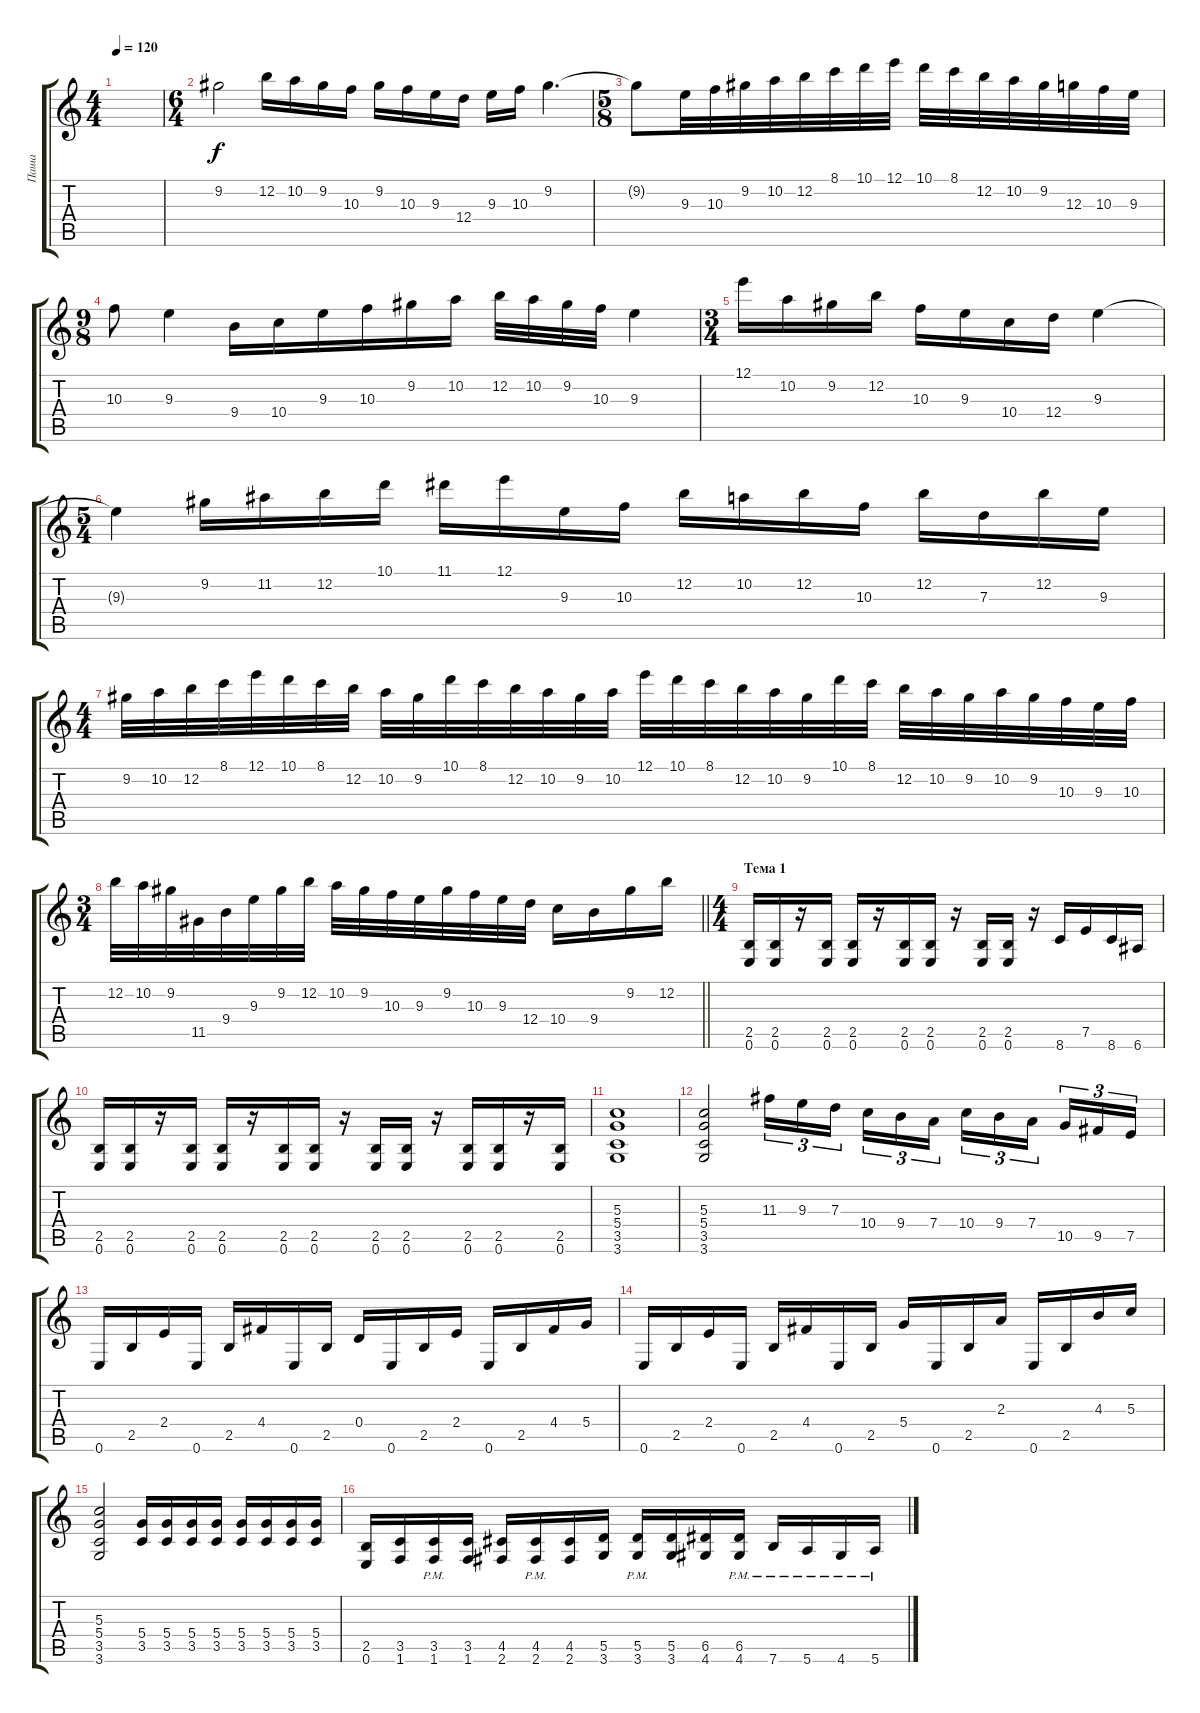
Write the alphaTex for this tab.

\track ("Паша" "Паша") {instrument distortionguitar}
\staff {score tabs}
\tuning (E4 B3 G3 D3 A2 E2) {hide}
\ts (4 4)
\tempo 120
\clef g2
\ks c
|
\ts (6 4)
9.2.2 12.2.16 10.2.16 9.2.16 10.3.16 9.2.16 10.3.16 9.3.16 12.4.16 9.3.16 10.3.16 9.2.4{d} |
\ts (5 8)
9.2{t}.8 9.3.32 10.3.32 9.2.32 10.2.32 12.2.32 8.1.32 10.1.32 12.1.32 10.1.32 8.1.32 12.2.32 10.2.32 9.2.32 12.3.32 10.3.32 9.3.32 |
\ts (9 8)
10.3.8 9.3.4 9.4.16 10.4.16 9.3.16 10.3.16 9.2.16 10.2.16 12.2.32 10.2.32 9.2.32 10.3.32 9.3.4 |
\ts (3 4)
12.1.16 10.2.16 9.2.16 12.2.16 10.3.16 9.3.16 10.4.16 12.4.16 9.3.4 |
\ts (5 4)
9.3{t}.4 9.2.16 11.2.16 12.2.16 10.1.16 11.1.16 12.1.16 9.3.16 10.3.16 12.2.16 10.2.16 12.2.16 10.3.16 12.2.16 7.3.16 12.2.16 9.3.16 |
\ts (4 4)
9.2.32 10.2.32 12.2.32 8.1.32 12.1.32 10.1.32 8.1.32 12.2.32 10.2.32 9.2.32 10.1.32 8.1.32 12.2.32 10.2.32 9.2.32 10.2.32 12.1.32 10.1.32 8.1.32 12.2.32 10.2.32 9.2.32 10.1.32 8.1.32 12.2.32 10.2.32 9.2.32 10.2.32 9.2.32 10.3.32 9.3.32 10.3.32 |
\ts (3 4)
\barLineRight lightlight
12.2.32 10.2.32 9.2.32 11.5.32 9.4.32 9.3.32 9.2.32 12.2.32 10.2.32 9.2.32 10.3.32 9.3.32 9.2.32 10.3.32 9.3.32 12.4.32 10.4.16 9.4.16 9.2.16 12.2.16 |
\ts (4 4)
\section ("" "Тема 1")
(2.5 0.6).16 (2.5 0.6).16 r.16 (2.5 0.6).16 (2.5 0.6).16 r.16 (2.5 0.6).16 (2.5 0.6).16 r.16 (2.5 0.6).16 (2.5 0.6).16 r.16 8.6.16 7.5.16 8.6.16 6.6.16 |
(2.5 0.6).16 (2.5 0.6).16 r.16 (2.5 0.6).16 (2.5 0.6).16 r.16 (2.5 0.6).16 (2.5 0.6).16 r.16 (2.5 0.6).16 (2.5 0.6).16 r.16 (2.5 0.6).16 (2.5 0.6).16 r.16 (2.5 0.6).16 |
(5.3 5.4 3.5 3.6).1 |
(5.3 5.4 3.5 3.6).2 11.3.16{tu (3 2)} 9.3.16{tu (3 2)} 7.3.16{tu (3 2) beam splitsecondary} 10.4.16{tu (3 2)} 9.4.16{tu (3 2)} 7.4.16{tu (3 2)} 10.4.16{tu (3 2)} 9.4.16{tu (3 2)} 7.4.16{tu (3 2) beam splitsecondary} 10.5.16{tu (3 2)} 9.5.16{tu (3 2)} 7.5.16{tu (3 2)} |
0.6.16 2.5.16 2.4.16 0.6.16 2.5.16 4.4.16 0.6.16 2.5.16 0.4.16 0.6.16 2.5.16 2.4.16 0.6.16 2.5.16 4.4.16 5.4.16 |
0.6.16 2.5.16 2.4.16 0.6.16 2.5.16 4.4.16 0.6.16 2.5.16 5.4.16 0.6.16 2.5.16 2.3.16 0.6.16 2.5.16 4.3.16 5.3.16 |
(5.3 5.4 3.5 3.6).2 (5.4 3.5).16 (5.4 3.5).16 (5.4 3.5).16 (5.4 3.5).16 (5.4 3.5).16 (5.4 3.5).16 (5.4 3.5).16 (5.4 3.5).16 |
(2.5 0.6).16 (3.5 1.6).16 (3.5{pm} 1.6{pm}).16 (3.5 1.6).16 (4.5 2.6).16 (4.5{pm} 2.6{pm}).16 (4.5 2.6).16 (5.5 3.6).16 (5.5{pm} 3.6{pm}).16 (5.5 3.6).16 (6.5 4.6).16 (6.5{pm} 4.6{pm}).16 7.6{pm}.16 5.6{pm}.16 4.6{pm}.16 5.6{pm}.16
